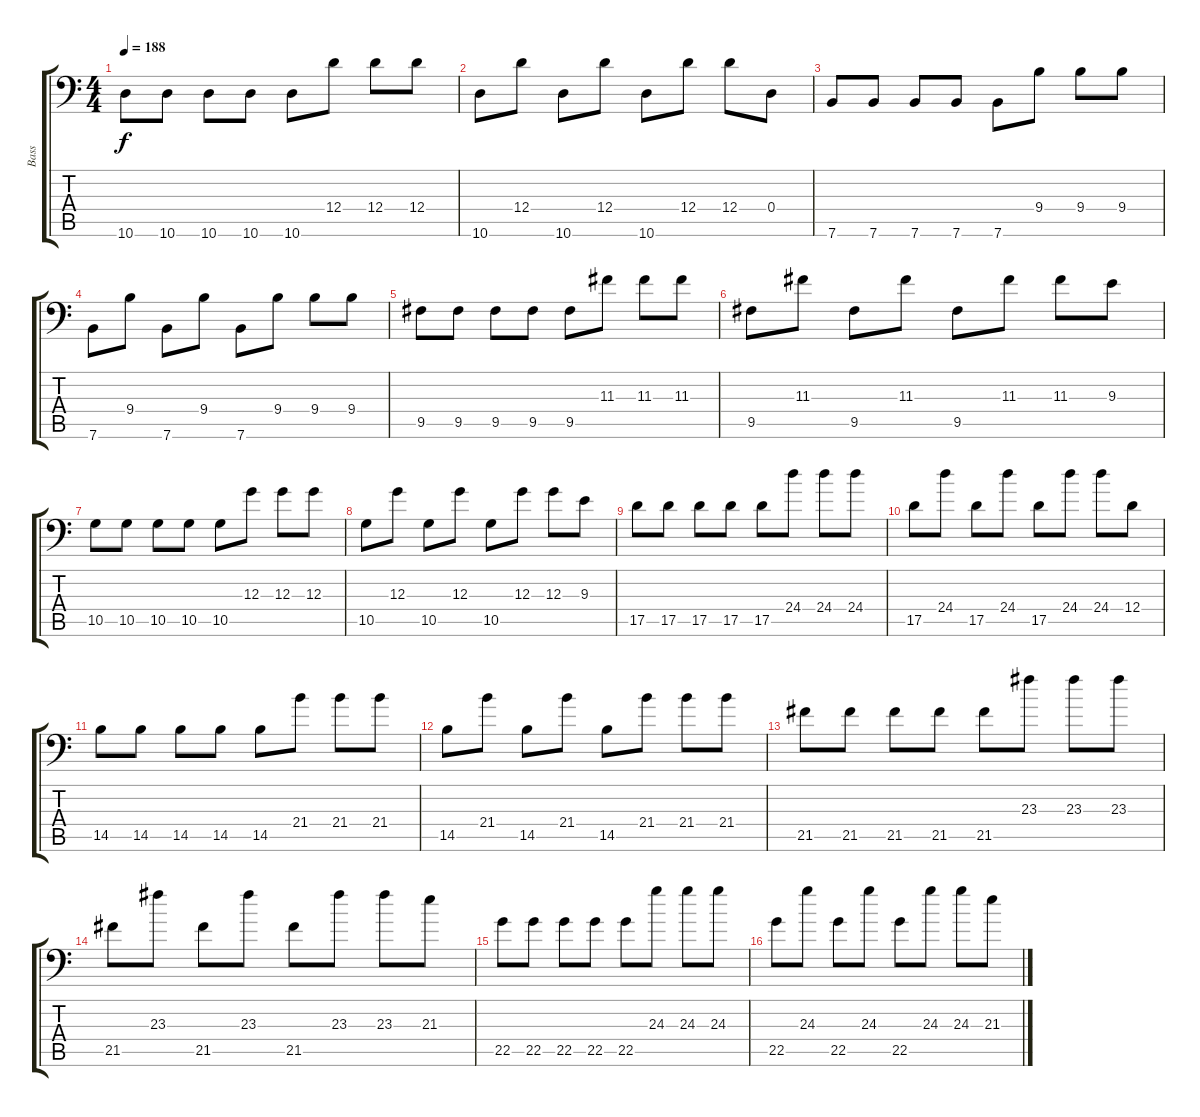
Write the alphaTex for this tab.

\track ("Bass" "Bass") {instrument electricbassfinger}
\staff {score tabs}
\tuning (E3 B2 G2 D2 A1 E1) {hide}
\ts (4 4)
\tempo 188
\clef f4
\ks c
10.6.8{dy f} 10.6.8 10.6.8 10.6.8 10.6.8 12.4.8 12.4.8 12.4.8 |
10.6.8 12.4.8 10.6.8 12.4.8 10.6.8 12.4.8 12.4.8 0.4.8 |
7.6.8 7.6.8 7.6.8 7.6.8 7.6.8 9.4.8 9.4.8 9.4.8 |
7.6.8 9.4.8 7.6.8 9.4.8 7.6.8 9.4.8 9.4.8 9.4.8 |
9.5.8 9.5.8 9.5.8 9.5.8 9.5.8 11.3.8 11.3.8 11.3.8 |
9.5.8 11.3.8 9.5.8 11.3.8 9.5.8 11.3.8 11.3.8 9.3.8 |
10.5.8 10.5.8 10.5.8 10.5.8 10.5.8 12.3.8 12.3.8 12.3.8 |
10.5.8 12.3.8 10.5.8 12.3.8 10.5.8 12.3.8 12.3.8 9.3.8 |
17.5.8 17.5.8 17.5.8 17.5.8 17.5.8 24.4.8 24.4.8 24.4.8 |
17.5.8 24.4.8 17.5.8 24.4.8 17.5.8 24.4.8 24.4.8 12.4.8 |
14.5.8 14.5.8 14.5.8 14.5.8 14.5.8 21.4.8 21.4.8 21.4.8 |
14.5.8 21.4.8 14.5.8 21.4.8 14.5.8 21.4.8 21.4.8 21.4.8 |
21.5.8 21.5.8 21.5.8 21.5.8 21.5.8 23.3.8 23.3.8 23.3.8 |
21.5.8 23.3.8 21.5.8 23.3.8 21.5.8 23.3.8 23.3.8 21.3.8 |
22.5.8 22.5.8 22.5.8 22.5.8 22.5.8 24.3.8 24.3.8 24.3.8 |
22.5.8 24.3.8 22.5.8 24.3.8 22.5.8 24.3.8 24.3.8 21.3.8
